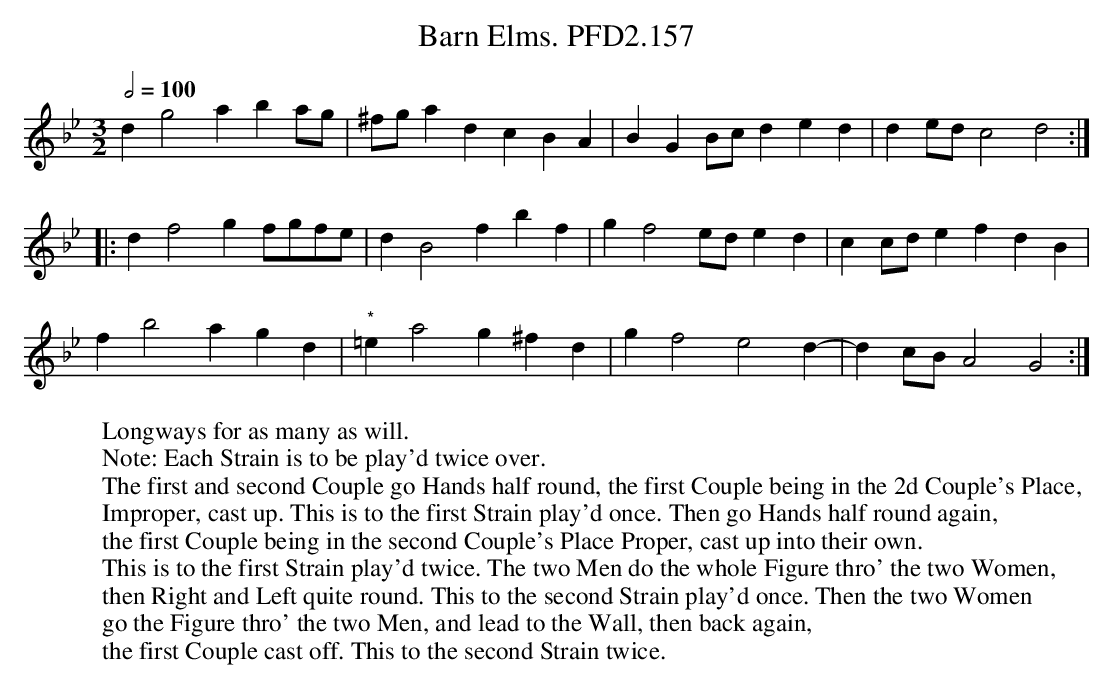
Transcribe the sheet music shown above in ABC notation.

X:1
T:Barn Elms. PFD2.157
M:3/2
L:1/4
W:Longways for as many as will.
W:Note: Each Strain is to be play'd twice over.
W:The first and second Couple go Hands half round, the first Couple being in the 2d Couple's Place,
W:Improper, cast up. This is to the first Strain play'd once. Then go Hands half round again,
W:the first Couple being in the second Couple's Place Proper, cast up into their own.
W:This is to the first Strain play'd twice. The two Men do the whole Figure thro' the two Women,
W:then Right and Left quite round. This to the second Strain play'd once. Then the two Women
W:go the Figure thro' the two Men, and lead to the Wall, then back again,
W:the first Couple cast off. This to the second Strain twice.
Q:2/4=100
K:Gm
dg2 a ba/g/ | ^f/g/a dc BA | BG B/c/d ed | de/d/ c2 d2 :|
|: df2g f/g/f/e/ | dB2 f bf | gf2 e/d/ ed | cc/d/ ef dB |
fb2 a gd | "*"=ea2 g ^fd | gf2 e2 d- | dc/B/ A2 G2 :|
